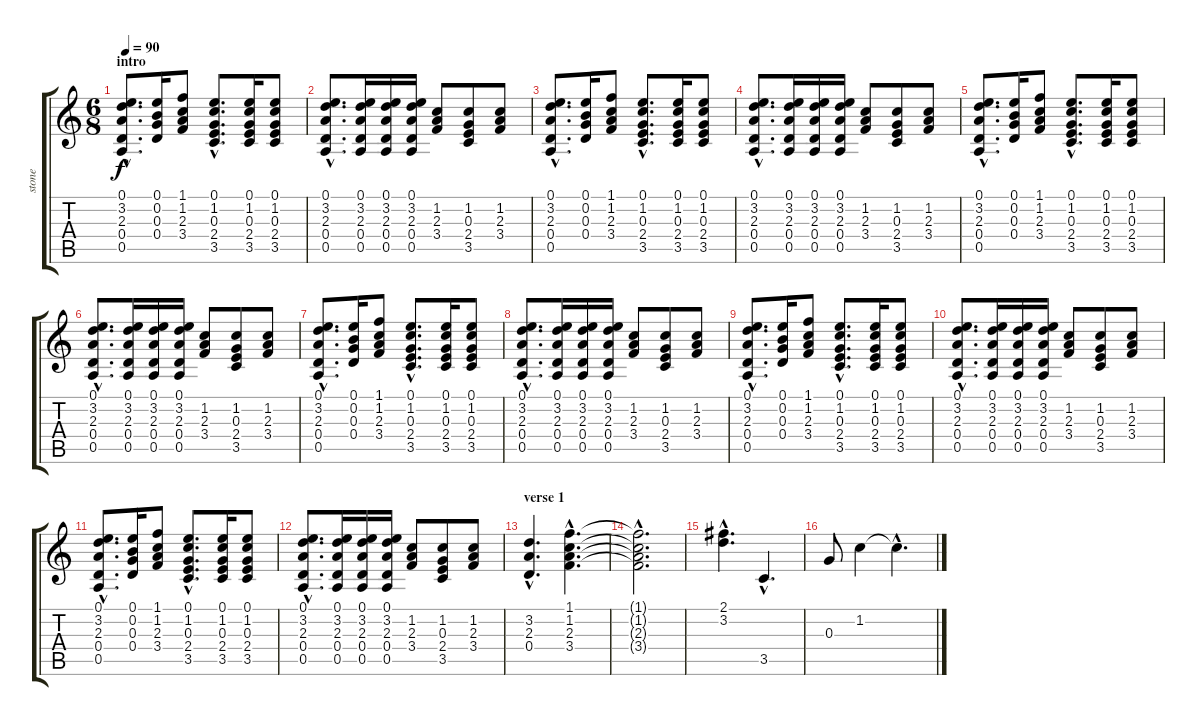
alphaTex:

\track ("stone" "stone") {instrument overdrivenguitar}
\staff {score tabs}
\tuning (E4 B3 G3 D3 A2 E2) {hide}
\ts (6 8)
\section ("" "intro")
\tempo 90
\clef g2
\ks c
(0.1{hac} 3.2{hac} 2.3{hac} 0.4{hac} 0.5{hac}).8{d dy f instrument overdrivenguitar} (0.1 0.2 0.3 0.4).16 (1.1 1.2 2.3 3.4).8 (0.1{hac} 1.2{hac} 0.3{hac} 2.4{hac} 3.5{hac}).8{d} (0.1 1.2 0.3 2.4 3.5).16 (0.1 1.2 0.3 2.4 3.5).8 |
(0.1{hac} 3.2{hac} 2.3{hac} 0.4{hac} 0.5{hac}).8{d} (0.1 3.2 2.3 0.4 0.5).16 (0.1 3.2 2.3 0.4 0.5).16 (0.1 3.2 2.3 0.4 0.5).16 (1.2 2.3 3.4).8 (1.2 0.3 2.4 3.5).8 (1.2 2.3 3.4).8 |
(0.1{hac} 3.2{hac} 2.3{hac} 0.4{hac} 0.5{hac}).8{d} (0.1 0.2 0.3 0.4).16 (1.1 1.2 2.3 3.4).8 (0.1{hac} 1.2{hac} 0.3{hac} 2.4{hac} 3.5{hac}).8{d} (0.1 1.2 0.3 2.4 3.5).16 (0.1 1.2 0.3 2.4 3.5).8 |
(0.1{hac} 3.2{hac} 2.3{hac} 0.4{hac} 0.5{hac}).8{d} (0.1 3.2 2.3 0.4 0.5).16 (0.1 3.2 2.3 0.4 0.5).16 (0.1 3.2 2.3 0.4 0.5).16 (1.2 2.3 3.4).8 (1.2 0.3 2.4 3.5).8 (1.2 2.3 3.4).8 |
(0.1{hac} 3.2{hac} 2.3{hac} 0.4{hac} 0.5{hac}).8{d} (0.1 0.2 0.3 0.4).16 (1.1 1.2 2.3 3.4).8 (0.1{hac} 1.2{hac} 0.3{hac} 2.4{hac} 3.5{hac}).8{d} (0.1 1.2 0.3 2.4 3.5).16 (0.1 1.2 0.3 2.4 3.5).8 |
(0.1{hac} 3.2{hac} 2.3{hac} 0.4{hac} 0.5{hac}).8{d} (0.1 3.2 2.3 0.4 0.5).16 (0.1 3.2 2.3 0.4 0.5).16 (0.1 3.2 2.3 0.4 0.5).16 (1.2 2.3 3.4).8 (1.2 0.3 2.4 3.5).8 (1.2 2.3 3.4).8 |
(0.1{hac} 3.2{hac} 2.3{hac} 0.4{hac} 0.5{hac}).8{d} (0.1 0.2 0.3 0.4).16 (1.1 1.2 2.3 3.4).8 (0.1{hac} 1.2{hac} 0.3{hac} 2.4{hac} 3.5{hac}).8{d} (0.1 1.2 0.3 2.4 3.5).16 (0.1 1.2 0.3 2.4 3.5).8 |
(0.1{hac} 3.2{hac} 2.3{hac} 0.4{hac} 0.5{hac}).8{d} (0.1 3.2 2.3 0.4 0.5).16 (0.1 3.2 2.3 0.4 0.5).16 (0.1 3.2 2.3 0.4 0.5).16 (1.2 2.3 3.4).8 (1.2 0.3 2.4 3.5).8 (1.2 2.3 3.4).8 |
(0.1{hac} 3.2{hac} 2.3{hac} 0.4{hac} 0.5{hac}).8{d} (0.1 0.2 0.3 0.4).16 (1.1 1.2 2.3 3.4).8 (0.1{hac} 1.2{hac} 0.3{hac} 2.4{hac} 3.5{hac}).8{d} (0.1 1.2 0.3 2.4 3.5).16 (0.1 1.2 0.3 2.4 3.5).8 |
(0.1{hac} 3.2{hac} 2.3{hac} 0.4{hac} 0.5{hac}).8{d} (0.1 3.2 2.3 0.4 0.5).16 (0.1 3.2 2.3 0.4 0.5).16 (0.1 3.2 2.3 0.4 0.5).16 (1.2 2.3 3.4).8 (1.2 0.3 2.4 3.5).8 (1.2 2.3 3.4).8 |
(0.1{hac} 3.2{hac} 2.3{hac} 0.4{hac} 0.5{hac}).8{d} (0.1 0.2 0.3 0.4).16 (1.1 1.2 2.3 3.4).8 (0.1{hac} 1.2{hac} 0.3{hac} 2.4{hac} 3.5{hac}).8{d} (0.1 1.2 0.3 2.4 3.5).16 (0.1 1.2 0.3 2.4 3.5).8 |
(0.1{hac} 3.2{hac} 2.3{hac} 0.4{hac} 0.5{hac}).8{d} (0.1 3.2 2.3 0.4 0.5).16 (0.1 3.2 2.3 0.4 0.5).16 (0.1 3.2 2.3 0.4 0.5).16 (1.2 2.3 3.4).8 (1.2 0.3 2.4 3.5).8 (1.2 2.3 3.4).8 |
\section ("" "verse 1")
(3.2{hac} 2.3{hac} 0.4{hac}).4{d} (1.1{hac} 1.2{hac} 2.3{hac} 3.4{hac}).4{d} |
(1.1{hac t} 1.2{hac t} 2.3{hac t} 3.4{hac t}).2{d} |
(2.1{hac} 3.2{hac}).4{d} 3.5{hac}.4{d} |
0.3.8 1.2.4 1.2{hac t}.4{d}
